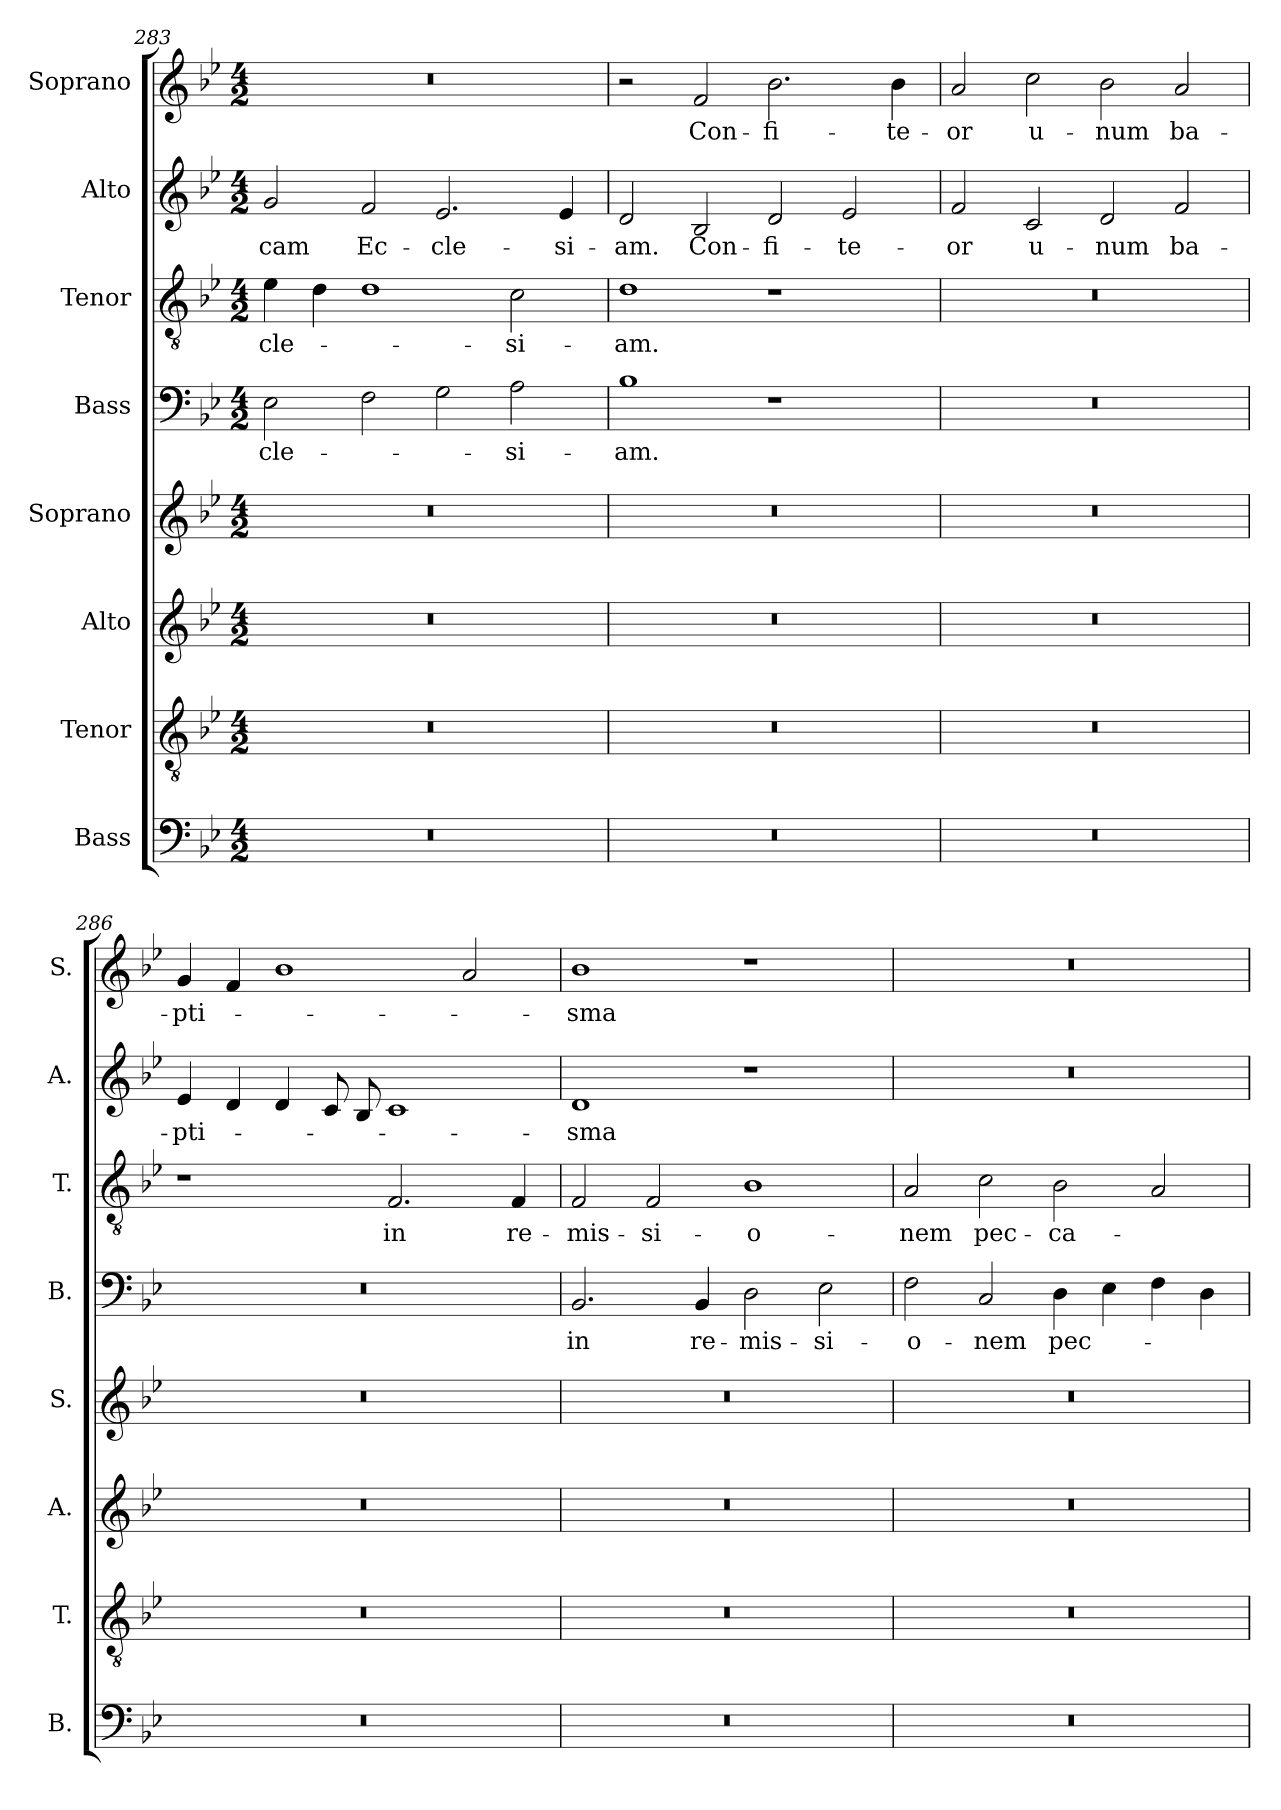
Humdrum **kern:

**kern	**kern	**kern	**kern	**kern	**text	**kern	**text	**kern	**text	**kern	**text
*part8	*part7	*part6	*part5	*part4	*part4	*part3	*part3	*part2	*part2	*part1	*part1
*staff8	*staff7	*staff6	*staff5	*staff4	*staff4	*staff3	*staff3	*staff2	*staff2	*staff1	*staff1
*I"Bass	*I"Tenor	*I"Alto	*I"Soprano	*I"Bass	*	*I"Tenor	*	*I"Alto	*	*I"Soprano	*
*I'B.	*I'T.	*I'A.	*I'S.	*I'B.	*	*I'T.	*	*I'A.	*	*I'S.	*
!!LO:PB:g=z
*clefF4	*clefGv2	*clefG2	*clefG2	*clefF4	*	*clefGv2	*	*clefG2	*	*clefG2	*
*	*ITrd7c12	*	*	*	*	*ITrd7c12	*	*	*	*	*
*k[b-e-]	*k[b-e-]	*k[b-e-]	*k[b-e-]	*k[b-e-]	*	*k[b-e-]	*	*k[b-e-]	*	*k[b-e-]	*
*B-:	*B-:	*B-:	*B-:	*B-:	*	*B-:	*	*B-:	*	*B-:	*
*M4/2	*M4/2	*M4/2	*M4/2	*M4/2	*	*M4/2	*	*M4/2	*	*M4/2	*
=283	=283	=283	=283	=283	=283	=283	=283	=283	=283	=283	=283
!LO:N:vis=1	!LO:N:vis=1	!LO:N:vis=1	!LO:N:vis=1	!	!	!	!	!	!	!	!
!	!	!	!	!	!LO:LY:b:color=#000000	!	!	!	!	!	!
!	!	!	!	!	!	!	!LO:LY:b:color=#000000	!	!	!	!
!	!	!	!	!	!	!	!	!	!LO:LY:b:color=#000000	!LO:N:vis=1	!
0r	0r	0r	0r	2E-i\	-cle-	4E-i\	-cle-	2gi/	-cam	0r	.
.	.	.	.	.	.	4Di\	.	.	.	.	.
!	!	!	!	!	!	!	!	!	!LO:LY:b:color=#000000	!	!
.	.	.	.	2Fi\	.	1Di	.	2fi/	Ec-	.	.
!	!	!	!	!	!	!	!	!	!LO:LY:b:color=#000000	!	!
.	.	.	.	2Gi\	.	.	.	2.e-i/	-cle-	.	.
!	!	!	!	!	!LO:LY:b:color=#000000	!	!	!	!	!	!
!	!	!	!	!	!	!	!LO:LY:b:color=#000000	!	!	!	!
.	.	.	.	2Ai\	-si-	2Ci\	-si-	.	.	.	.
!	!	!	!	!	!	!	!	!	!LO:LY:b:color=#000000	!	!
.	.	.	.	.	.	.	.	4e-i/	-si-	.	.
=284	=284	=284	=284	=284	=284	=284	=284	=284	=284	=284	=284
!LO:N:vis=1	!LO:N:vis=1	!LO:N:vis=1	!LO:N:vis=1	!	!	!	!	!	!	!	!
!	!	!	!	!	!LO:LY:b:color=#000000	!	!	!	!	!	!
!	!	!	!	!	!	!	!LO:LY:b:color=#000000	!	!	!	!
!	!	!	!	!	!	!	!	!	!LO:LY:b:color=#000000	!	!
0r	0r	0r	0r	1B-i	-am.	1Di	-am.	2di/	-am.	2r	.
!	!	!	!	!	!	!	!	!	!LO:LY:b:color=#000000	!	!
!	!	!	!	!	!	!	!	!	!	!	!LO:LY:b:color=#000000
.	.	.	.	.	.	.	.	2B-i/	Con-	2fi/	Con-
!	!	!	!	!	!	!	!	!	!LO:LY:b:color=#000000	!	!
!	!	!	!	!	!	!	!	!	!	!	!LO:LY:b:color=#000000
.	.	.	.	1r	.	1r	.	2di/	-fi-	2.b-i\	-fi-
!	!	!	!	!	!	!	!	!	!LO:LY:b:color=#000000	!	!
.	.	.	.	.	.	.	.	2e-i/	-te-	.	.
!	!	!	!	!	!	!	!	!	!	!	!LO:LY:b:color=#000000
.	.	.	.	.	.	.	.	.	.	4b-i\	-te-
=285	=285	=285	=285	=285	=285	=285	=285	=285	=285	=285	=285
!LO:N:vis=1	!LO:N:vis=1	!LO:N:vis=1	!LO:N:vis=1	!LO:N:vis=1	!	!LO:N:vis=1	!	!	!	!	!
!	!	!	!	!	!	!	!	!	!LO:LY:b:color=#000000	!	!
!	!	!	!	!	!	!	!	!	!	!	!LO:LY:b:color=#000000
0r	0r	0r	0r	0r	.	0r	.	2fi/	-or	2ai/	-or
!	!	!	!	!	!	!	!	!	!LO:LY:b:color=#000000	!	!
!	!	!	!	!	!	!	!	!	!	!	!LO:LY:b:color=#000000
.	.	.	.	.	.	.	.	2ci/	u-	2cci\	u-
!	!	!	!	!	!	!	!	!	!LO:LY:b:color=#000000	!	!
!	!	!	!	!	!	!	!	!	!	!	!LO:LY:b:color=#000000
.	.	.	.	.	.	.	.	2di/	-num	2b-i\	-num
!	!	!	!	!	!	!	!	!	!LO:LY:b:color=#000000	!	!
!	!	!	!	!	!	!	!	!	!	!	!LO:LY:b:color=#000000
.	.	.	.	.	.	.	.	2fi/	ba-	2ai/	ba-
=286	=286	=286	=286	=286	=286	=286	=286	=286	=286	=286	=286
!LO:N:vis=1	!LO:N:vis=1	!LO:N:vis=1	!LO:N:vis=1	!LO:N:vis=1	!	!	!	!	!	!	!
!	!	!	!	!	!	!	!	!	!LO:LY:b:color=#000000	!	!
!	!	!	!	!	!	!	!	!	!	!	!LO:LY:b:color=#000000
0r	0r	0r	0r	0r	.	1r	.	4e-i/	-pti-	4gi/	-pti-
.	.	.	.	.	.	.	.	4di/	.	4fi/	.
.	.	.	.	.	.	.	.	4di/	.	1b-i	.
.	.	.	.	.	.	.	.	8ci/	.	.	.
.	.	.	.	.	.	.	.	8B-i/	.	.	.
!	!	!	!	!	!	!	!LO:LY:b:color=#000000	!	!	!	!
.	.	.	.	.	.	2.FFi/	in	1ci	.	.	.
.	.	.	.	.	.	.	.	.	.	2ai/	.
!	!	!	!	!	!	!	!LO:LY:b:color=#000000	!	!	!	!
.	.	.	.	.	.	4FFi/	re-	.	.	.	.
=287	=287	=287	=287	=287	=287	=287	=287	=287	=287	=287	=287
!LO:N:vis=1	!LO:N:vis=1	!LO:N:vis=1	!LO:N:vis=1	!	!	!	!	!	!	!	!
!	!	!	!	!	!LO:LY:b:color=#000000	!	!	!	!	!	!
!	!	!	!	!	!	!	!LO:LY:b:color=#000000	!	!	!	!
!	!	!	!	!	!	!	!	!	!LO:LY:b:color=#000000	!	!
!	!	!	!	!	!	!	!	!	!	!	!LO:LY:b:color=#000000
0r	0r	0r	0r	2.BB-i/	in	2FFi/	-mis-	1di	-sma	1b-i	-sma
!	!	!	!	!	!	!	!LO:LY:b:color=#000000	!	!	!	!
.	.	.	.	.	.	2FFi/	-si-	.	.	.	.
!	!	!	!	!	!LO:LY:b:color=#000000	!	!	!	!	!	!
.	.	.	.	4BB-i/	re-	.	.	.	.	.	.
!	!	!	!	!	!LO:LY:b:color=#000000	!	!	!	!	!	!
!	!	!	!	!	!	!	!LO:LY:b:color=#000000	!	!	!	!
.	.	.	.	2Di\	-mis-	1BB-i	-o-	1r	.	1r	.
!	!	!	!	!	!LO:LY:b:color=#000000	!	!	!	!	!	!
.	.	.	.	2E-i\	-si-	.	.	.	.	.	.
=288	=288	=288	=288	=288	=288	=288	=288	=288	=288	=288	=288
!LO:N:vis=1	!LO:N:vis=1	!LO:N:vis=1	!LO:N:vis=1	!	!	!	!	!	!	!	!
!	!	!	!	!	!LO:LY:b:color=#000000	!	!	!	!	!	!
!	!	!	!	!	!	!	!LO:LY:b:color=#000000	!LO:N:vis=1	!	!LO:N:vis=1	!
0r	0r	0r	0r	2Fi\	-o-	2AAi/	-nem	0r	.	0r	.
!	!	!	!	!	!LO:LY:b:color=#000000	!	!	!	!	!	!
!	!	!	!	!	!	!	!LO:LY:b:color=#000000	!	!	!	!
.	.	.	.	2Ci/	-nem	2Ci\	pec-	.	.	.	.
!	!	!	!	!	!LO:LY:b:color=#000000	!	!	!	!	!	!
!	!	!	!	!	!	!	!LO:LY:b:color=#000000	!	!	!	!
.	.	.	.	4Di\	pec-	2BB-i\	-ca-	.	.	.	.
.	.	.	.	4E-i\	.	.	.	.	.	.	.
.	.	.	.	4Fi\	.	2AAi/	.	.	.	.	.
.	.	.	.	4Di\	.	.	.	.	.	.	.
=	=	=	=	=	=	=	=	=	=	=	=
*-	*-	*-	*-	*-	*-	*-	*-	*-	*-	*-	*-
